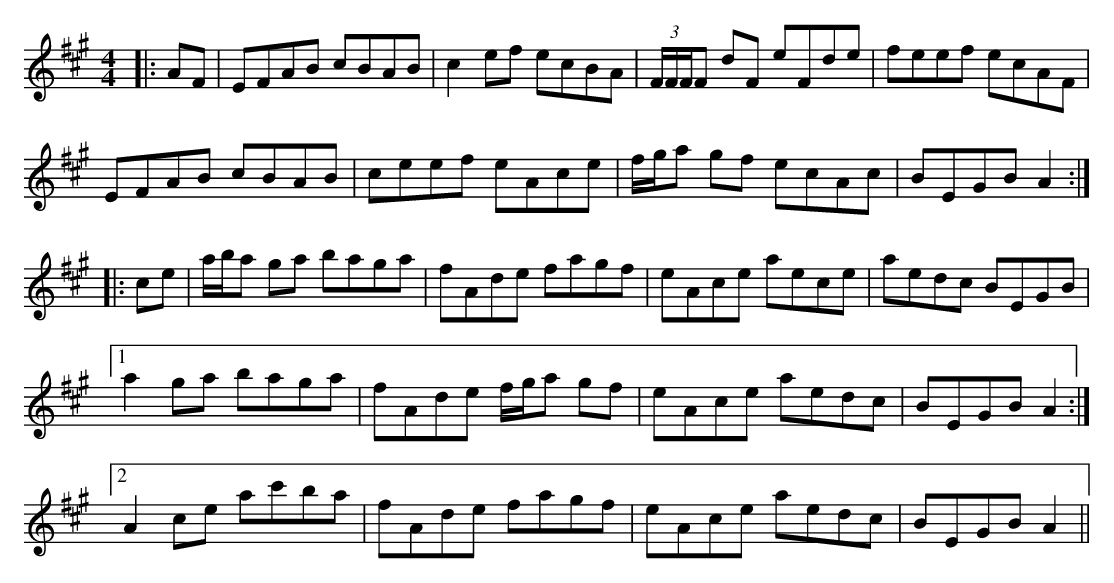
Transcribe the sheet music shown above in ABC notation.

X:1
M:4/4
K:A
|:AF|EFAB cBAB|c2 ef ecBA|(3F/F/F/F dF eFde|feef ecAF|
EFAB cBAB|ceef eAce|f/g/a gf ecAc|BEGB A2:|
|:ce|a/b/a ga baga|fAde fagf|eAce aece|aedc BEGB|
[1a2 ga baga|fAde f/g/a gf|eAce aedc|BEGB A2:|
[2A2 ce ac'ba|fAde fagf|eAce aedc|BEGB A2||
